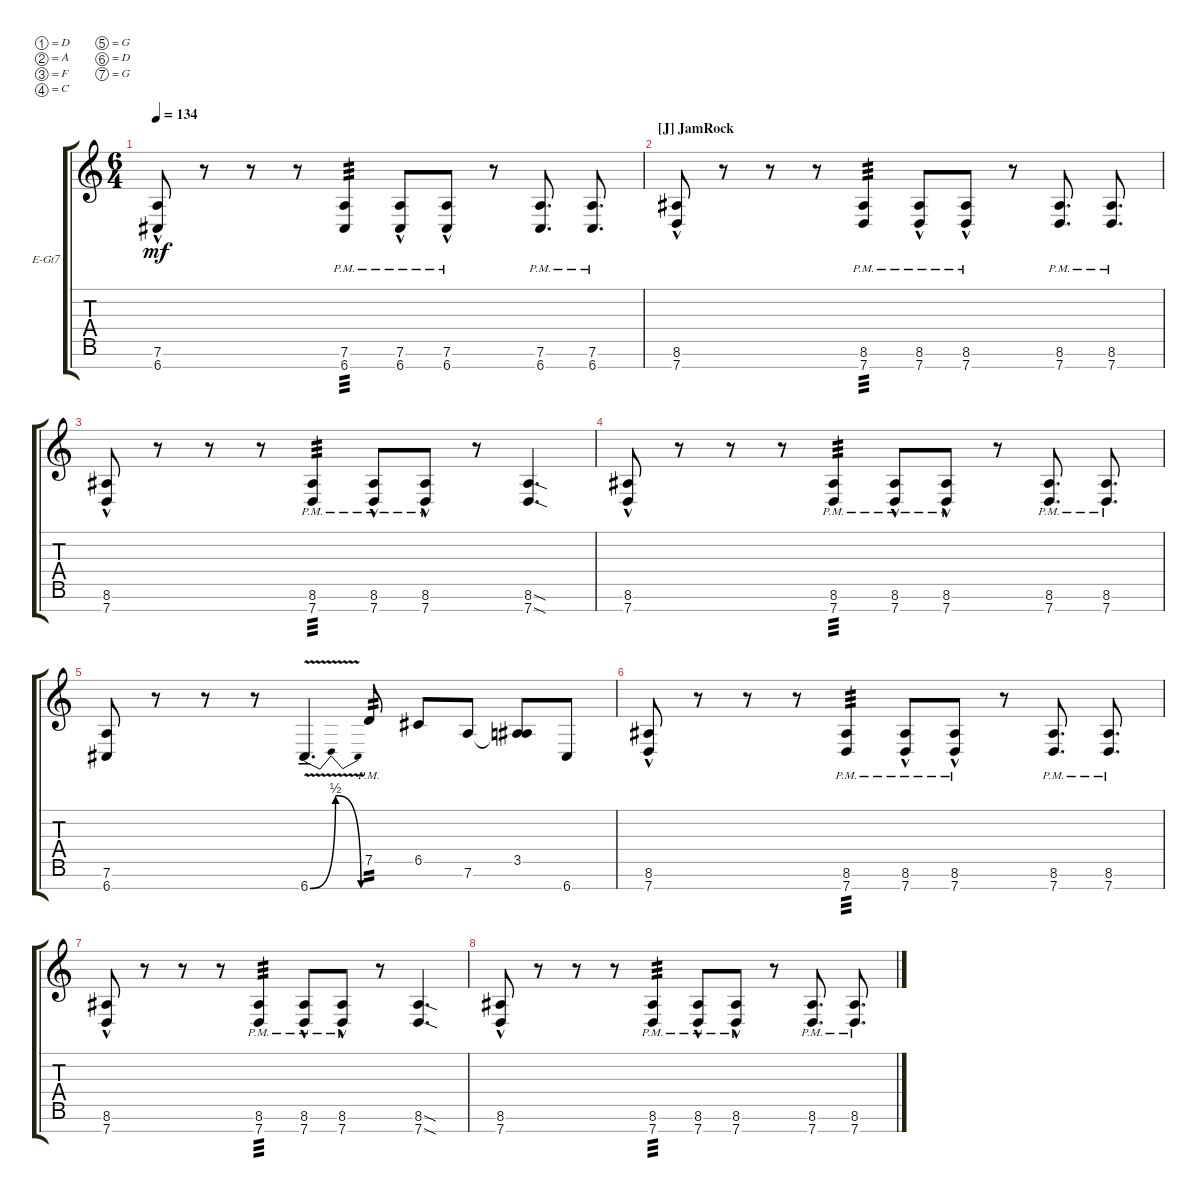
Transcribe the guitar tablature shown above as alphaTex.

\defaultSystemsLayout 4
\bracketExtendMode groupsimilarinstruments
\firstSystemTrackNameOrientation horizontal
\otherSystemsTrackNameOrientation horizontal
\track ("Adesola" "E-Gt7") {instrument distortionguitar}
\staff {score tabs}
\tuning (D4 A3 F3 C3 G2 D2 G1)
\ts (6 4)
\tempo 134
\clef g2
\ks c
(6.7{hac} 7.6).8{dy mf} r.8 r.8 r.8 (6.7{pm} 7.6{pm}).4{tp 3} (6.7{hac pm} 7.6{hac pm}).8 (6.7{hac pm} 7.6{hac pm}).8 r.8 (6.7{pm} 7.6{pm}).8{d} (6.7{pm} 7.6{pm}).8{d} |
\section ("J" "JamRock")
(8.6 7.7{hac}).8 r.8 r.8 r.8 (8.6{pm} 7.7{pm}).4{tp 3} (8.6{hac pm} 7.7{hac pm}).8 (8.6{hac pm} 7.7{hac pm}).8 r.8 (8.6{pm} 7.7{pm}).8{d} (8.6{pm} 7.7{pm}).8{d} |
(8.6 7.7{hac}).8 r.8 r.8 r.8 (8.6{pm} 7.7{pm}).4{tp 3} (8.6{hac pm} 7.7{hac pm}).8 (8.6{hac pm} 7.7{hac pm}).8 r.8 (8.6{sod} 7.7{sod}).4{d} |
(8.6 7.7{hac}).8 r.8 r.8 r.8 (8.6{pm} 7.7{pm}).4{tp 3} (8.6{hac pm} 7.7{hac pm}).8 (8.6{hac pm} 7.7{hac pm}).8 r.8 (8.6{pm} 7.7{pm}).8{d} (8.6{pm} 7.7{pm}).8{d} |
(6.7 7.6).8 r.8 r.8 r.8 6.7{be (bendrelease 21 0 37.8 2 37.8 2 54.6 0) v ten}.4{d} 7.5{pm}.8{tp 2} 6.5.8 7.6.8 (3.5 7.6{t}).8 6.7.8 |
(8.6 7.7{hac}).8 r.8 r.8 r.8 (8.6{pm} 7.7{pm}).4{tp 3} (8.6{hac pm} 7.7{hac pm}).8 (8.6{hac pm} 7.7{hac pm}).8 r.8 (8.6{pm} 7.7{pm}).8{d} (8.6{pm} 7.7{pm}).8{d} |
(8.6 7.7{hac}).8 r.8 r.8 r.8 (8.6{pm} 7.7{pm}).4{tp 3} (8.6{hac pm} 7.7{hac pm}).8 (8.6{hac pm} 7.7{hac pm}).8 r.8 (8.6{sod} 7.7{sod}).4{d} |
(8.6 7.7{hac}).8 r.8 r.8 r.8 (8.6{pm} 7.7{pm}).4{tp 3} (8.6{hac pm} 7.7{hac pm}).8 (8.6{hac pm} 7.7{hac pm}).8 r.8 (8.6{pm} 7.7{pm}).8{d} (8.6{pm} 7.7{pm}).8{d}
